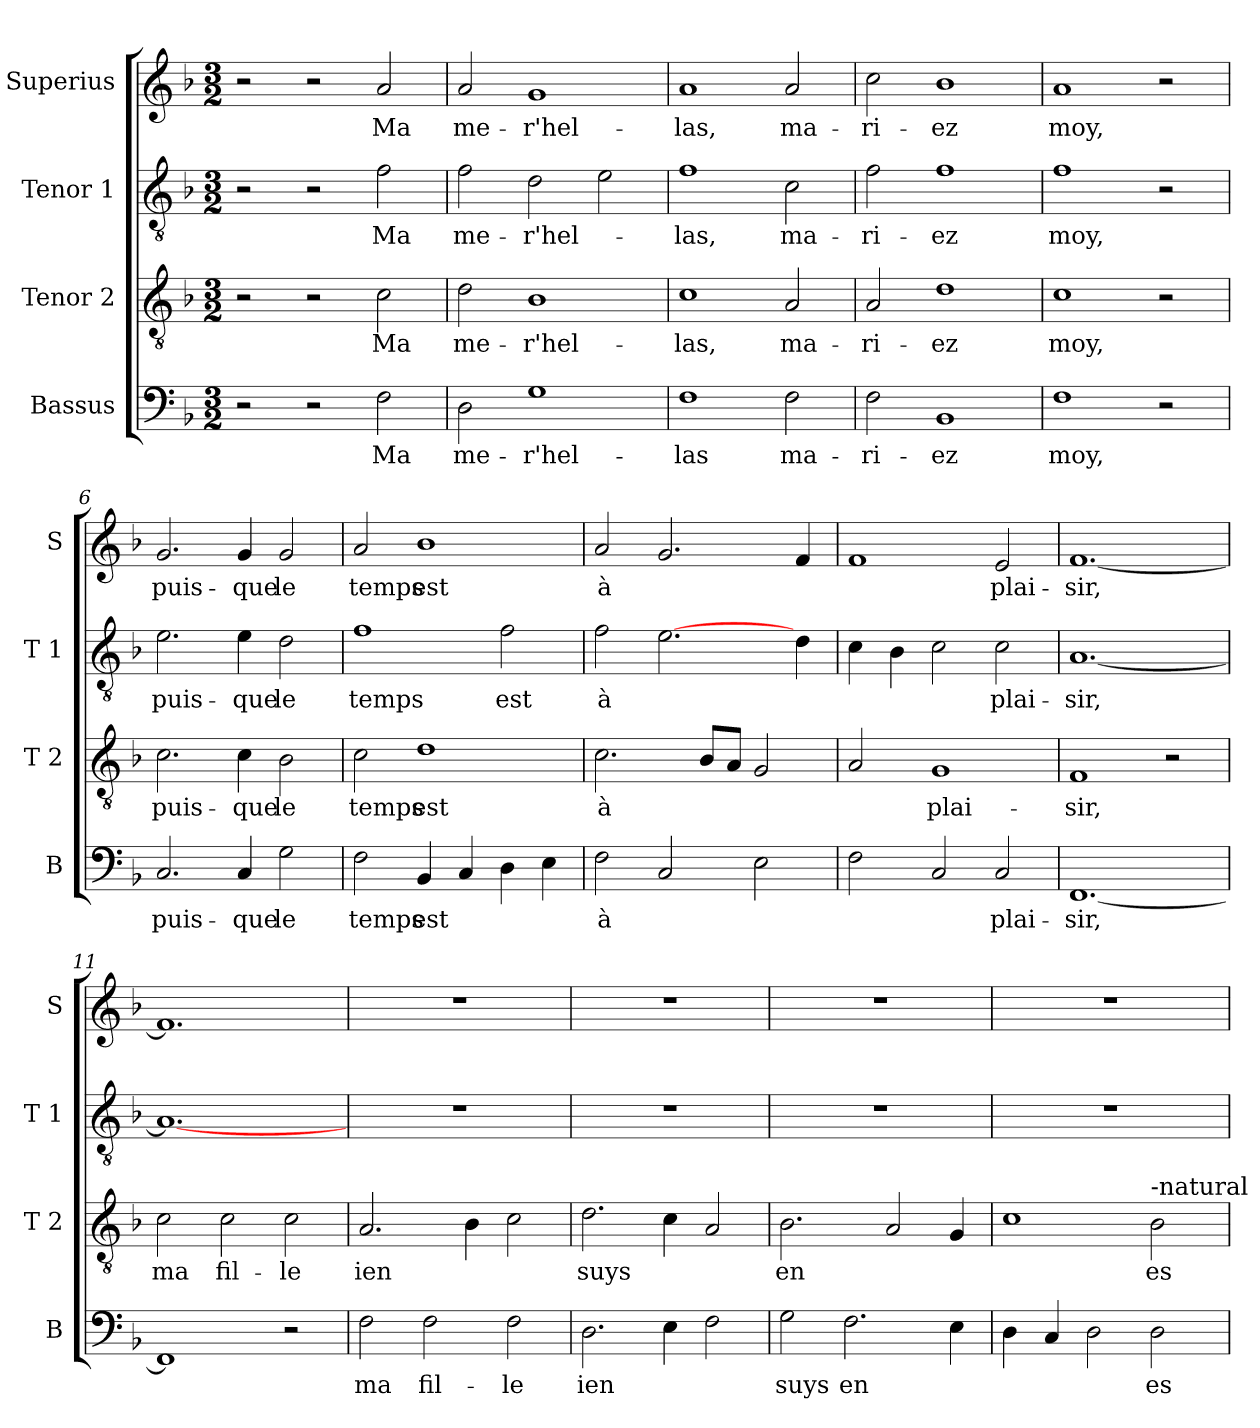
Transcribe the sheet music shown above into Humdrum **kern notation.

**kern	**text	**kern	**text	**kern	**text	**kern	**text
*part4	*part4	*part3	*part3	*part2	*part2	*part1	*part1
*staff4	*staff4	*staff3	*staff3	*staff2	*staff2	*staff1	*staff1
*I"Bassus	*	*I"Tenor 2	*	*I"Tenor 1	*	*I"Superius	*
*I'B	*	*I'T 2	*	*I'T 1	*	*I'S	*
*clefF4	*	*clefGv2	*	*clefGv2	*	*clefG2	*
*k[b-]	*	*k[b-]	*	*k[b-]	*	*k[b-]	*
*F:	*	*F:	*	*F:	*	*F:	*
*M3/2	*	*M3/2	*	*M3/2	*	*M3/2	*
=1	=1	=1	=1	=1	=1	=1	=1
2r	.	2r	.	2r	.	2r	.
2r	.	2r	.	2r	.	2r	.
!	!LO:LY:b	!	!LO:LY:b	!	!LO:LY:b	!	!LO:LY:b
2F\	Ma	2c\	Ma	2f\	Ma	2a/	Ma
=2	=2	=2	=2	=2	=2	=2	=2
!	!LO:LY:b	!	!LO:LY:b	!	!LO:LY:b	!	!LO:LY:b
2D\	me-	2d\	me-	2f\	me-	2a/	me-
!	!LO:LY:b	!	!LO:LY:b	!	!LO:LY:b	!	!LO:LY:b
1G	-r'hel-	1B-	-r'hel-	2d\	-r'hel-	1g	-r'hel-
.	.	.	.	2e\	.	.	.
=3	=3	=3	=3	=3	=3	=3	=3
!	!LO:LY:b	!	!LO:LY:b	!	!LO:LY:b	!	!LO:LY:b
1F	-las	1c	-las,	1f	-las,	1a	-las,
!	!LO:LY:b	!	!LO:LY:b	!	!LO:LY:b	!	!LO:LY:b
2F\	ma-	2A/	ma-	2c\	ma-	2a/	ma-
=4	=4	=4	=4	=4	=4	=4	=4
!	!LO:LY:b	!	!LO:LY:b	!	!LO:LY:b	!	!LO:LY:b
2F\	-ri-	2A/	-ri-	2f\	-ri-	2cc\	-ri-
!	!LO:LY:b	!	!LO:LY:b	!	!LO:LY:b	!	!LO:LY:b
1BB-	-ez	1d	-ez	1f	-ez	1b-	-ez
=5	=5	=5	=5	=5	=5	=5	=5
!	!LO:LY:b	!	!LO:LY:b	!	!LO:LY:b	!	!LO:LY:b
1F	moy,	1c	moy,	1f	moy,	1a	moy,
2r	.	2r	.	2r	.	2r	.
!!LO:LB:g=z
=6	=6	=6	=6	=6	=6	=6	=6
!	!LO:LY:b	!	!LO:LY:b	!	!LO:LY:b	!	!LO:LY:b
2.C/	puis-	2.c\	puis-	2.e\	puis-	2.g/	puis-
!	!LO:LY:b	!	!LO:LY:b	!	!LO:LY:b	!	!LO:LY:b
4C/	-que	4c\	-que	4e\	-que	4g/	-que
!	!LO:LY:b	!	!LO:LY:b	!	!LO:LY:b	!	!LO:LY:b
2G\	le	2B-\	le	2d\	le	2g/	le
=7	=7	=7	=7	=7	=7	=7	=7
!	!LO:LY:b	!	!LO:LY:b	!	!LO:LY:b	!	!LO:LY:b
2F\	temps	2c\	temps	1f	temps	2a/	temps
!	!LO:LY:b	!	!LO:LY:b	!	!	!	!LO:LY:b
4BB-/	est	1d	est	.	.	1b-	est
4C/	.	.	.	.	.	.	.
!	!	!	!	!	!LO:LY:b	!	!
4D\	.	.	.	2f\	est	.	.
4E\	.	.	.	.	.	.	.
=8	=8	=8	=8	=8	=8	=8	=8
!	!LO:LY:b	!	!LO:LY:b	!	!LO:LY:b	!	!LO:LY:b
2F\	à	2.c\	à	2f\	à	2a/	à
2C/	.	.	.	[2.e\	.	2.g/	.
.	.	8B-/L	.	.	.	.	.
.	.	8A/J	.	.	.	.	.
2E\	.	2G/	.	.	.	.	.
.	.	.	.	4d\	.	4f/	.
=9	=9	=9	=9	=9	=9	=9	=9
2F\	.	2A/	.	4c\	.	1f	.
.	.	.	.	4B-\	.	.	.
!	!	!	!LO:LY:b	!	!	!	!
2C/	.	1G	plai-	2c\	.	.	.
!	!LO:LY:b	!	!	!	!LO:LY:b	!	!LO:LY:b
2C/	plai-	.	.	2c\	plai-	2e/	plai-
=10	=10	=10	=10	=10	=10	=10	=10
!	!LO:LY:b	!	!LO:LY:b	!	!LO:LY:b	!	!LO:LY:b
[1.FF	-sir,	1F	-sir,	[1.A	-sir,	[1.f	-sir,
.	.	2r	.	.	.	.	.
!!LO:LB:g=z
=11	=11	=11	=11	=11	=11	=11	=11
!	!	!	!LO:LY:b	!	!	!	!
1FF]	.	2c\	ma	1.A_	.	1.f]	.
!	!	!	!LO:LY:b	!	!	!	!
.	.	2c\	fil-	.	.	.	.
!	!	!	!LO:LY:b	!	!	!	!
2r	.	2c\	-le	.	.	.	.
=12	=12	=12	=12	=12	=12	=12	=12
!	!LO:LY:b	!	!LO:LY:b	!	!	!	!
2F\	ma	2.A/	ien	1.r	.	1.r	.
!	!LO:LY:b	!	!	!	!	!	!
2F\	fil-	.	.	.	.	.	.
.	.	4B-\	.	.	.	.	.
!	!LO:LY:b	!	!	!	!	!	!
2F\	-le	2c\	.	.	.	.	.
=13	=13	=13	=13	=13	=13	=13	=13
!	!LO:LY:b	!	!LO:LY:b	!	!	!	!
2.D\	ien	2.d\	suys	1.r	.	1.r	.
4E\	.	4c\	.	.	.	.	.
2F\	.	2A/	.	.	.	.	.
=14	=14	=14	=14	=14	=14	=14	=14
!	!LO:LY:b	!	!LO:LY:b	!	!	!	!
2G\	suys	2.B-\	en	1.r	.	1.r	.
!	!LO:LY:b	!	!	!	!	!	!
2.F\	en	.	.	.	.	.	.
.	.	2A/	.	.	.	.	.
4E\	.	4G/	.	.	.	.	.
=15	=15	=15	=15	=15	=15	=15	=15
4D\	.	1c	.	1.r	.	1.r	.
4C/	.	.	.	.	.	.	.
2D\	.	.	.	.	.	.	.
!	!	!LO:TX:a:t=-natural	!	!	!	!	!
!	!LO:LY:b	!	!LO:LY:b	!	!	!	!
2D\	es-	2B-\	es-	.	.	.	.
=	=	=	=	=	=	=	=
*-	*-	*-	*-	*-	*-	*-	*-
